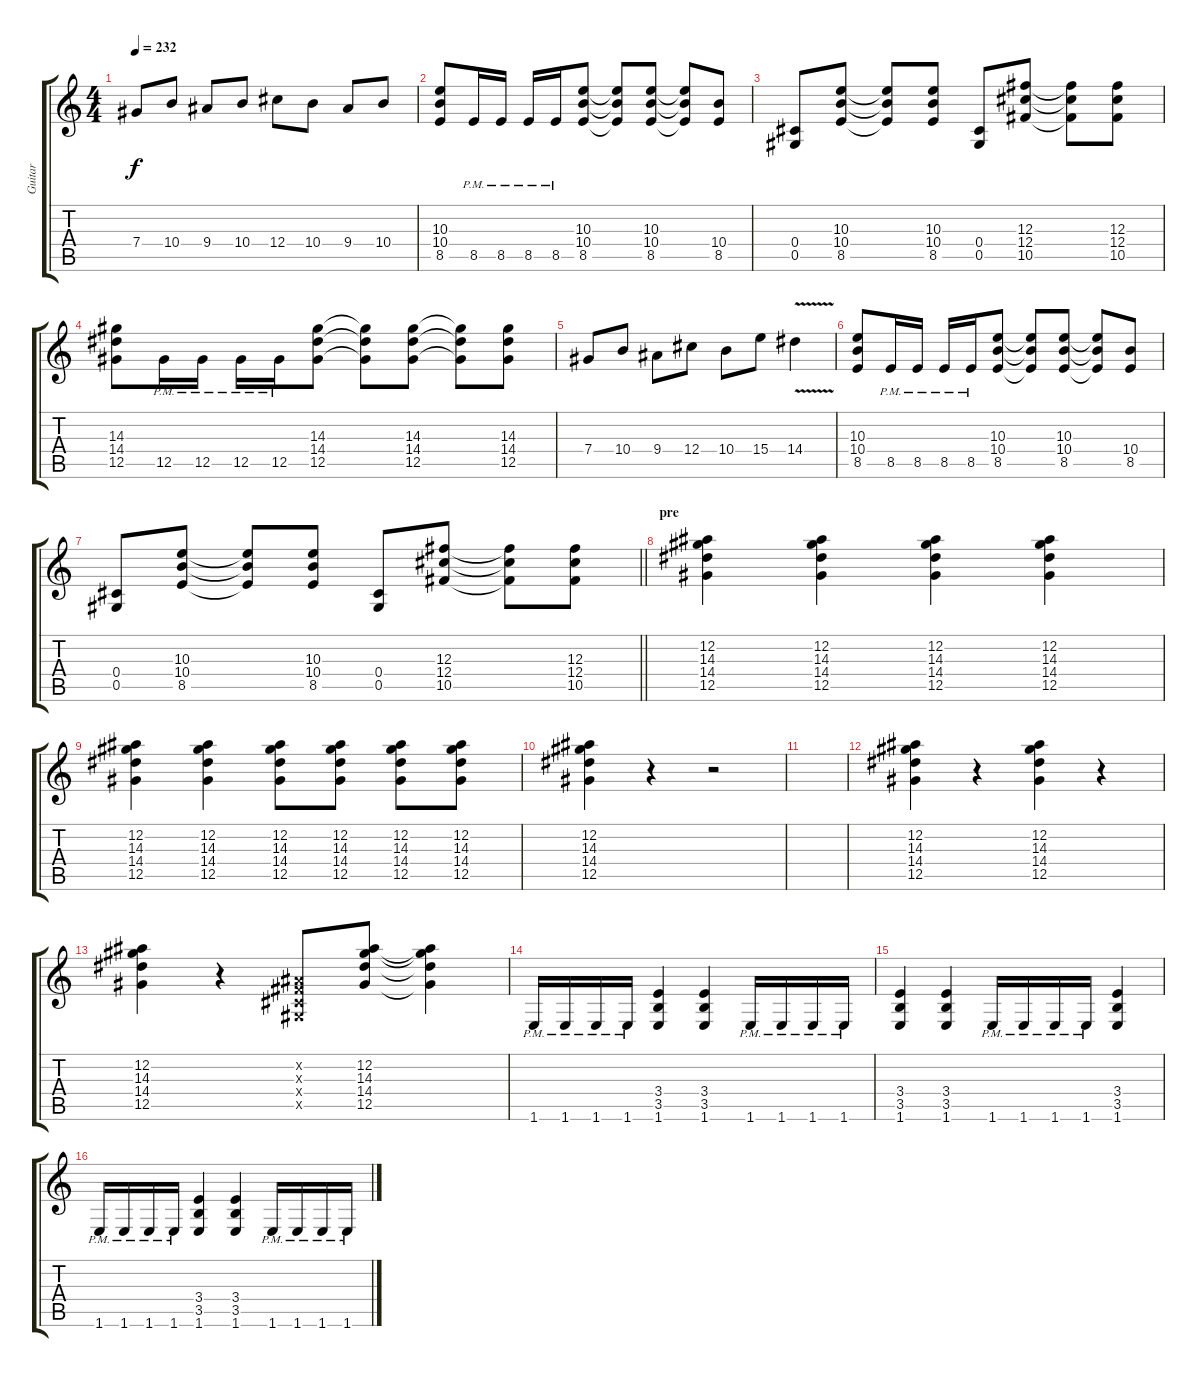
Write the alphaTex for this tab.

\track ("Guitar" "Guitar") {instrument distortionguitar}
\staff {score tabs}
\tuning (Eb4 Bb3 Gb3 Db3 Ab2 Eb2) {hide}
\ts (4 4)
\tempo 232
\clef g2
\ks c
7.4.8{dy f} 10.4.8 9.4.8 10.4.8 12.4.8 10.4.8 9.4.8 10.4.8 |
(10.3 10.4 8.5).8 8.5{pm}.16 8.5{pm}.16 8.5{pm}.16 8.5{pm}.16 (10.3 10.4 8.5).8 (10.3{t} 10.4{t} 8.5{t}).8 (10.3 10.4 8.5).8 (10.3{t} 10.4{t} 8.5{t}).8 (10.4 8.5).8 |
(0.4 0.5).8 (10.3 10.4 8.5).8 (10.3{t} 10.4{t} 8.5{t}).8 (10.3 10.4 8.5).8 (0.4 0.5).8 (12.3 12.4 10.5).8 (12.3{t} 12.4{t} 10.5{t}).8 (12.3 12.4 10.5).8 |
(14.3 14.4 12.5).8 12.5{pm}.16 12.5{pm}.16 12.5{pm}.16 12.5{pm}.16 (14.3 14.4 12.5).8 (14.3{t} 14.4{t} 12.5{t}).8 (14.3 14.4 12.5).8 (14.3{t} 14.4{t} 12.5{t}).8 (14.3 14.4 12.5).8 |
7.4.8 10.4.8 9.4.8 12.4.8 10.4.8 15.4.8 14.4{v}.4 |
(10.3 10.4 8.5).8 8.5{pm}.16 8.5{pm}.16 8.5{pm}.16 8.5{pm}.16 (10.3 10.4 8.5).8 (10.3{t} 10.4{t} 8.5{t}).8 (10.3 10.4 8.5).8 (10.3{t} 10.4{t} 8.5{t}).8 (10.4 8.5).8 |
\barLineRight lightlight
(0.4 0.5).8 (10.3 10.4 8.5).8 (10.3{t} 10.4{t} 8.5{t}).8 (10.3 10.4 8.5).8 (0.4 0.5).8 (12.3 12.4 10.5).8 (12.3{t} 12.4{t} 10.5{t}).8 (12.3 12.4 10.5).8 |
\section ("" "pre")
(12.2 14.3 14.4 12.5).4 (12.2 14.3 14.4 12.5).4 (12.2 14.3 14.4 12.5).4 (12.2 14.3 14.4 12.5).4 |
(12.2 14.3 14.4 12.5).4 (12.2 14.3 14.4 12.5).4 (12.2 14.3 14.4 12.5).8 (12.2 14.3 14.4 12.5).8 (12.2 14.3 14.4 12.5).8 (12.2 14.3 14.4 12.5).8 |
(12.2 14.3 14.4 12.5).4 r.4 r.2 |
|
(12.2 14.3 14.4 12.5).4 r.4 (12.2 14.3 14.4 12.5).4 r.4 |
(12.2 14.3 14.4 12.5).4 r.4 (0.2{x} 0.3{x} 0.4{x} 0.5{x}).8 (12.2 14.3 14.4 12.5).8 (12.2{t} 14.3{t} 14.4{t} 12.5{t}).4 |
1.6{pm}.16 1.6{pm}.16 1.6{pm}.16 1.6{pm}.16 (3.4 3.5 1.6).4 (3.4 3.5 1.6).4 1.6{pm}.16 1.6{pm}.16 1.6{pm}.16 1.6{pm}.16 |
(3.4 3.5 1.6).4 (3.4 3.5 1.6).4 1.6{pm}.16 1.6{pm}.16 1.6{pm}.16 1.6{pm}.16 (3.4 3.5 1.6).4 |
1.6{pm}.16 1.6{pm}.16 1.6{pm}.16 1.6{pm}.16 (3.4 3.5 1.6).4 (3.4 3.5 1.6).4 1.6{pm}.16 1.6{pm}.16 1.6{pm}.16 1.6{pm}.16
